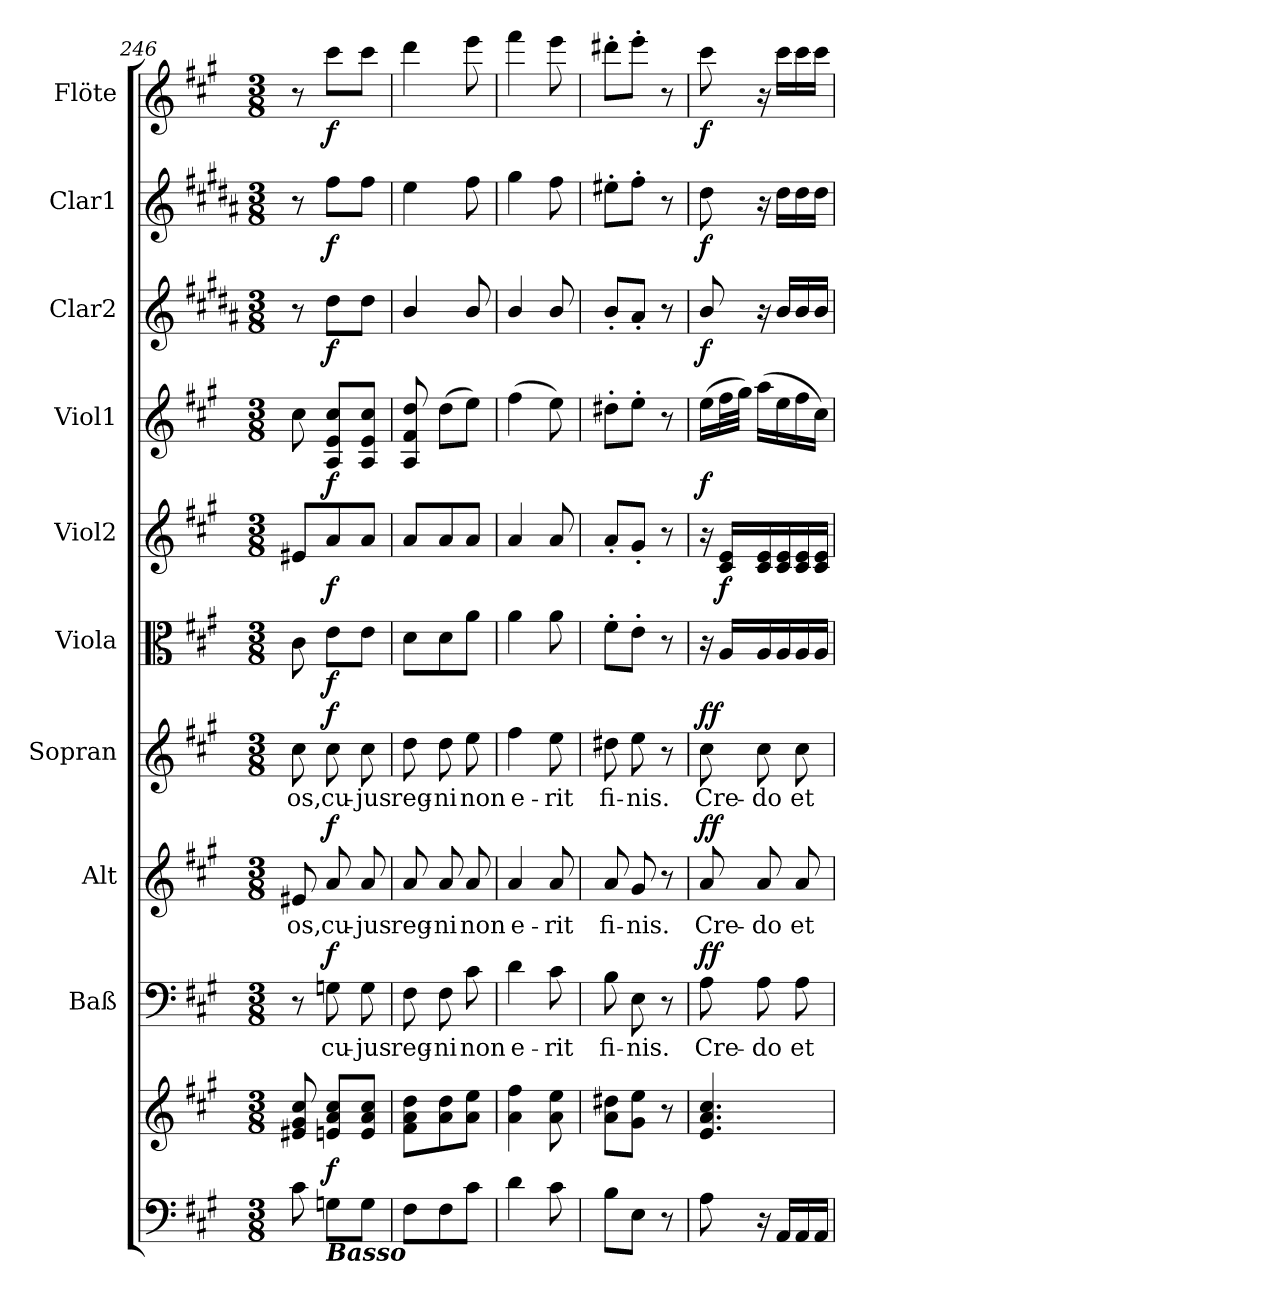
**kern	**kern	**dynam	**kern	**text	**dynam	**kern	**text	**dynam	**kern	**text	**dynam	**kern	**dynam	**kern	**dynam	**kern	**dynam	**kern	**dynam	**kern	**dynam	**kern	**dynam
*part10	*part10	*part10	*part9	*part9	*part9	*part8	*part8	*part8	*part7	*part7	*part7	*part6	*part6	*part5	*part5	*part4	*part4	*part3	*part3	*part2	*part2	*part1	*part1
*staff11	*staff10	*staff10/11	*staff9	*staff9	*staff9	*staff8	*staff8	*staff8	*staff7	*staff7	*staff7	*staff6	*staff6	*staff5	*staff5	*staff4	*staff4	*staff3	*staff3	*staff2	*staff2	*staff1	*staff1
*	*	*	*I"Baß	*	*	*I"Alt	*	*	*I"Sopran	*	*	*I"Viola	*	*I"Viol2	*	*I"Viol1	*	*I"Clar2	*	*I"Clar1	*	*I"Flöte	*
*	*	*	*	*	*	*	*	*	*	*	*	*I'Vla	*	*	*	*	*	*I'Cl	*	*I'Cl	*	*I'Fl	*
!!LO:PB:g=z
*clefF4	*clefG2	*	*clefF4	*	*	*clefG2	*	*	*clefG2	*	*	*clefC3	*	*clefG2	*	*clefG2	*	*clefG2	*	*clefG2	*	*clefG2	*
*	*	*	*	*	*	*	*	*	*	*	*	*	*	*	*	*	*	*ITrd1c2	*	*ITrd1c2	*	*	*
*k[f#c#g#]	*k[f#c#g#]	*	*k[f#c#g#]	*	*	*k[f#c#g#]	*	*	*k[f#c#g#]	*	*	*k[f#c#g#]	*	*k[f#c#g#]	*	*k[f#c#g#]	*	*k[f#c#g#]	*	*k[f#c#g#]	*	*k[f#c#g#]	*
*A:	*A:	*	*A:	*	*	*A:	*	*	*A:	*	*	*A:	*	*A:	*	*A:	*	*A:	*	*A:	*	*A:	*
*M3/8	*M3/8	*	*M3/8	*	*	*M3/8	*	*	*M3/8	*	*	*M3/8	*	*M3/8	*	*M3/8	*	*M3/8	*	*M3/8	*	*M3/8	*
=246	=246	=246	=246	=246	=246	=246	=246	=246	=246	=246	=246	=246	=246	=246	=246	=246	=246	=246	=246	=246	=246	=246	=246
!	!	!	!	!	!	!	!LO:LY:b	!	!	!LO:LY:b	!	!	!	!	!	!	!	!	!	!	!	!	!
8c#\	8e#X/ 8g#/ 8cc#/	.	8r	.	.	8e#X/	-os,	.	8cc#\	-os,	.	8c#\	.	8e#X/L	.	8cc#\	.	8r	.	8r	.	8r	.
!LO:TX:b:Bi:t=Basso	!	!	!	!	!	!	!	!	!	!	!	!	!	!	!	!	!	!	!	!	!	!	!
!	!	!LO:DY:a=2	!	!LO:LY:b	!LO:DY:a	!	!LO:LY:b	!LO:DY:a	!	!LO:LY:b	!LO:DY:a	!	!LO:DY:b	!	!LO:DY:b	!	!LO:DY:b	!	!LO:DY:b	!	!LO:DY:b	!	!LO:DY:b
8Gn\L	8en/ 8a/ 8cc#/L	f	8Gn\	cu-	f	8a/	cu-	f	8cc#\	cu-	f	8e\L	f	8a/	f	8A/ 8e/ 8cc#/L	f	8cc#\L	f	8ee\L	f	8ccc#\L	f
!	!	!	!	!LO:LY:b	!	!	!LO:LY:b	!	!	!LO:LY:b	!	!	!	!	!	!	!	!	!	!	!	!	!
8G\J	8e/ 8a/ 8cc#/J	.	8G\	-jus	.	8a/	-jus	.	8cc#\	-jus	.	8e\J	.	8a/J	.	8A/ 8e/ 8cc#/J	.	8cc#\J	.	8ee\J	.	8ccc#\J	.
=247	=247	=247	=247	=247	=247	=247	=247	=247	=247	=247	=247	=247	=247	=247	=247	=247	=247	=247	=247	=247	=247	=247	=247
!	!	!	!	!LO:LY:b	!	!	!LO:LY:b	!	!	!LO:LY:b	!	!	!	!	!	!	!	!	!	!	!	!	!
8F#\L	8f#\ 8a\ 8dd\L	.	8F#\	reg-	.	8a/	reg-	.	8dd\	reg-	.	8d\L	.	8a/L	.	8A/ 8f#/ 8dd/	.	4a/	.	4dd\	.	4ddd\	.
!	!	!	!	!LO:LY:b	!	!	!LO:LY:b	!	!	!LO:LY:b	!	!	!	!	!	!	!	!	!	!	!	!	!
8F#\	8a\ 8dd\	.	8F#\	-ni	.	8a/	-ni	.	8dd\	-ni	.	8d\	.	8a/	.	(>8dd\L	.	.	.	.	.	.	.
!	!	!	!	!LO:LY:b	!	!	!LO:LY:b	!	!	!LO:LY:b	!	!	!	!	!	!	!	!	!	!	!	!	!
8c#\J	8a\ 8ee\J	.	8c#\	non	.	8a/	non	.	8ee\	non	.	8a\J	.	8a/J	.	8ee\J)	.	8a/	.	8ee\	.	8eee\	.
=248	=248	=248	=248	=248	=248	=248	=248	=248	=248	=248	=248	=248	=248	=248	=248	=248	=248	=248	=248	=248	=248	=248	=248
!	!	!	!	!LO:LY:b	!	!	!LO:LY:b	!	!	!LO:LY:b	!	!	!	!	!	!	!	!	!	!	!	!	!
4d\	4a\ 4ff#\	.	4d\	e-	.	4a/	e-	.	4ff#\	e-	.	4a\	.	4a/	.	(>4ff#\	.	4a/	.	4ff#\	.	4fff#\	.
!	!	!	!	!LO:LY:b	!	!	!LO:LY:b	!	!	!LO:LY:b	!	!	!	!	!	!	!	!	!	!	!	!	!
8c#\	8a\ 8ee\	.	8c#\	-rit	.	8a/	-rit	.	8ee\	-rit	.	8a\	.	8a/	.	8ee\)	.	8a/	.	8ee\	.	8eee\	.
=249	=249	=249	=249	=249	=249	=249	=249	=249	=249	=249	=249	=249	=249	=249	=249	=249	=249	=249	=249	=249	=249	=249	=249
!	!	!	!	!LO:LY:b	!	!	!LO:LY:b	!	!	!LO:LY:b	!	!	!	!	!	!	!	!	!	!	!	!	!
8B\L	8a\ 8dd#X\L	.	8B\	fi-	.	8a/	fi-	.	8dd#X\	fi-	.	8f#'>\L	.	8a'</L	.	8dd#X'>\L	.	8a'</L	.	8dd#X'>\L	.	8ddd#X'>\L	.
!	!	!	!	!LO:LY:b	!	!	!LO:LY:b	!	!	!LO:LY:b	!	!	!	!	!	!	!	!	!	!	!	!	!
8E\J	8g#\ 8ee\J	.	8E\	-nis.	.	8g#/	-nis.	.	8ee\	-nis.	.	8e'>\J	.	8g#'</J	.	8ee'>\J	.	8g#'</J	.	8ee'>\J	.	8eee'>\J	.
8r	8r	.	8r	.	.	8r	.	.	8r	.	.	8r	.	8r	.	8r	.	8r	.	8r	.	8r	.
=250	=250	=250	=250	=250	=250	=250	=250	=250	=250	=250	=250	=250	=250	=250	=250	=250	=250	=250	=250	=250	=250	=250	=250
!	!	!	!	!LO:LY:b	!LO:DY:a	!	!LO:LY:b	!LO:DY:a	!	!LO:LY:b	!LO:DY:a	!	!	!	!	!	!LO:DY:b	!	!LO:DY:b	!	!LO:DY:b	!	!LO:DY:b
8A\	4.e/ 4.a/ 4.cc#/	.	8A\	Cre-	ff	8a/	Cre-	ff	8cc#\	Cre-	ff	16r	.	16r	.	(>16ee\LL	f	8a/	f	8cc#\	f	8ccc#\	f
!	!	!	!	!	!	!	!	!	!	!	!	!	!	!	!LO:DY:b	!	!	!	!	!	!	!	!
.	.	.	.	.	.	.	.	.	.	.	.	16A/LL	.	16c#/ 16e/LL	f	32ff#\L	.	.	.	.	.	.	.
.	.	.	.	.	.	.	.	.	.	.	.	.	.	.	.	32gg#\JJJ)	.	.	.	.	.	.	.
!	!	!	!	!LO:LY:b	!	!	!LO:LY:b	!	!	!LO:LY:b	!	!	!	!	!	!	!	!	!	!	!	!	!
16r	.	.	8A\	-do	.	8a/	-do	.	8cc#\	-do	.	16A/	.	16c#/ 16e/	.	(>16aa\LL	.	16r	.	16r	.	16r	.
16AA/LL	.	.	.	.	.	.	.	.	.	.	.	16A/	.	16c#/ 16e/	.	16ee\	.	16a/LL	.	16cc#\LL	.	16ccc#\LL	.
!	!	!	!	!LO:LY:b	!	!	!LO:LY:b	!	!	!LO:LY:b	!	!	!	!	!	!	!	!	!	!	!	!	!
16AA/	.	.	8A\	et	.	8a/	et	.	8cc#\	et	.	16A/	.	16c#/ 16e/	.	16ff#\	.	16a/	.	16cc#\	.	16ccc#\	.
16AA/JJ	.	.	.	.	.	.	.	.	.	.	.	16A/JJ	.	16c#/ 16e/JJ	.	16cc#\JJ)	.	16a/JJ	.	16cc#\JJ	.	16ccc#\JJ	.
=	=	=	=	=	=	=	=	=	=	=	=	=	=	=	=	=	=	=	=	=	=	=	=
*-	*-	*-	*-	*-	*-	*-	*-	*-	*-	*-	*-	*-	*-	*-	*-	*-	*-	*-	*-	*-	*-	*-	*-
